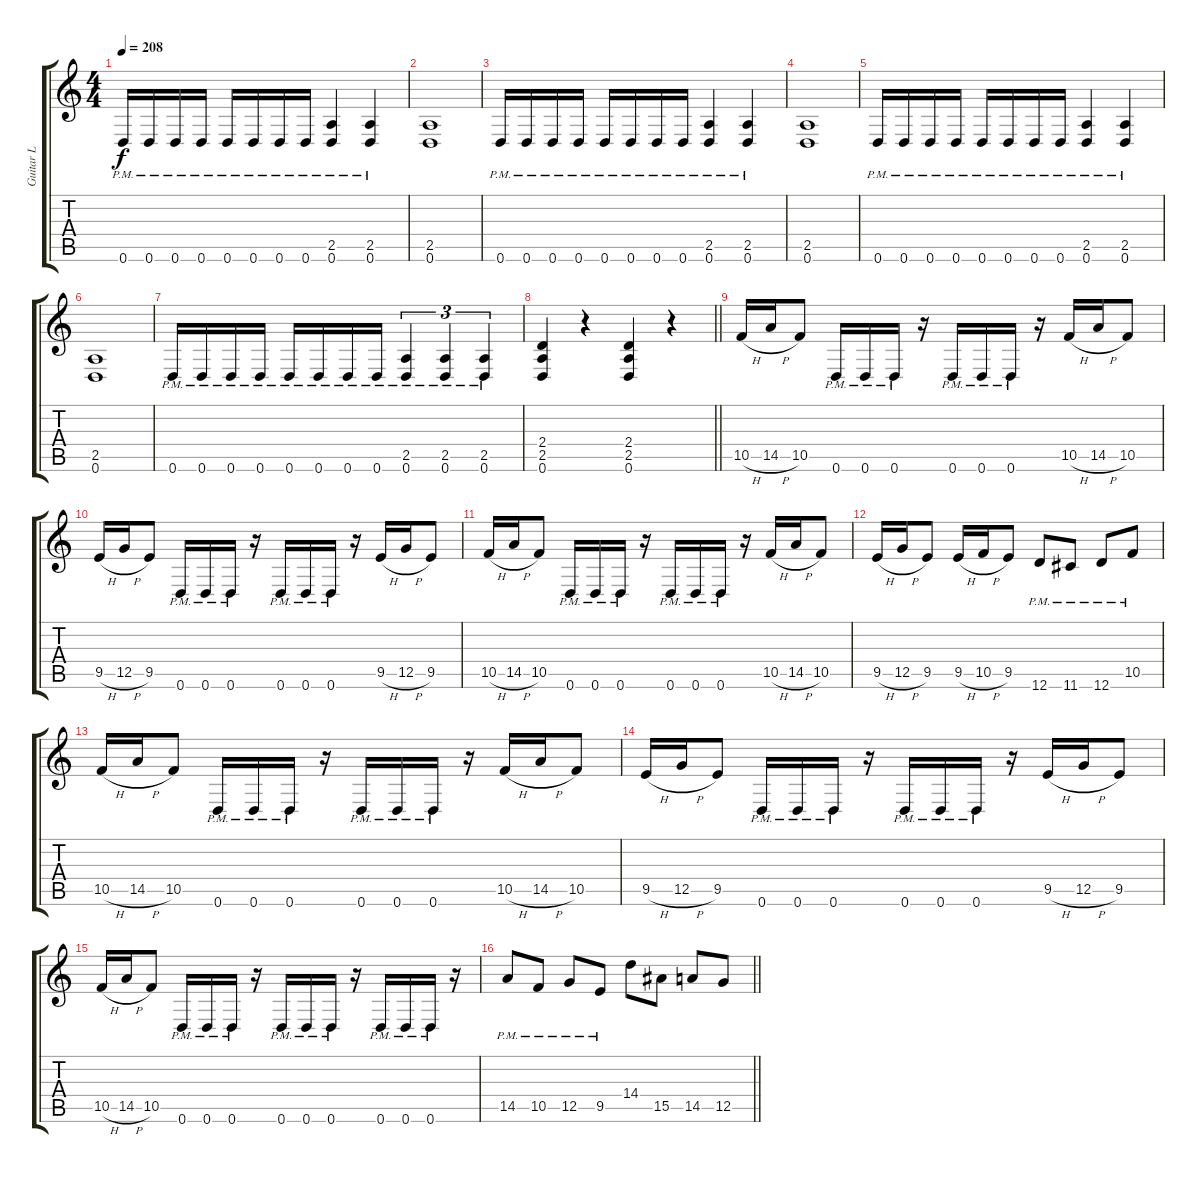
\track ("Guitar L" "Guitar L") {instrument overdrivenguitar}
\staff {score tabs}
\tuning (D4 A3 F3 C3 G2 D2) {hide}
\ts (4 4)
\tempo 208
\clef g2
\ks c
0.6{pm}.16{dy f} 0.6{pm}.16 0.6{pm}.16 0.6{pm}.16 0.6{pm}.16 0.6{pm}.16 0.6{pm}.16 0.6{pm}.16 (2.5{pm} 0.6{pm}).4 (2.5{pm} 0.6{pm}).4 |
(2.5 0.6).1 |
0.6{pm}.16 0.6{pm}.16 0.6{pm}.16 0.6{pm}.16 0.6{pm}.16 0.6{pm}.16 0.6{pm}.16 0.6{pm}.16 (2.5{pm} 0.6{pm}).4 (2.5{pm} 0.6{pm}).4 |
(2.5 0.6).1 |
0.6{pm}.16 0.6{pm}.16 0.6{pm}.16 0.6{pm}.16 0.6{pm}.16 0.6{pm}.16 0.6{pm}.16 0.6{pm}.16 (2.5{pm} 0.6{pm}).4 (2.5{pm} 0.6{pm}).4 |
(2.5 0.6).1 |
0.6{pm}.16 0.6{pm}.16 0.6{pm}.16 0.6{pm}.16 0.6{pm}.16 0.6{pm}.16 0.6{pm}.16 0.6{pm}.16 (2.5{pm} 0.6{pm}).4{tu (3 2)} (2.5{pm} 0.6{pm}).4{tu (3 2)} (2.5{pm} 0.6{pm}).4{tu (3 2)} |
\barLineRight lightlight
(2.4 2.5 0.6).4 r.4 (2.4 2.5 0.6).4 r.4 |
10.5{h}.16 14.5{h}.16 10.5.8 0.6{pm}.16 0.6{pm}.16 0.6{pm}.16 r.16 0.6{pm}.16 0.6{pm}.16 0.6{pm}.16 r.16 10.5{h}.16 14.5{h}.16 10.5.8 |
9.5{h}.16 12.5{h}.16 9.5.8 0.6{pm}.16 0.6{pm}.16 0.6{pm}.16 r.16 0.6{pm}.16 0.6{pm}.16 0.6{pm}.16 r.16 9.5{h}.16 12.5{h}.16 9.5.8 |
10.5{h}.16 14.5{h}.16 10.5.8 0.6{pm}.16 0.6{pm}.16 0.6{pm}.16 r.16 0.6{pm}.16 0.6{pm}.16 0.6{pm}.16 r.16 10.5{h}.16 14.5{h}.16 10.5.8 |
9.5{h}.16 12.5{h}.16 9.5.8 9.5{h}.16 10.5{h}.16 9.5.8 12.6{pm}.8 11.6{pm}.8 12.6{pm}.8 10.5{pm}.8 |
10.5{h}.16 14.5{h}.16 10.5.8 0.6{pm}.16 0.6{pm}.16 0.6{pm}.16 r.16 0.6{pm}.16 0.6{pm}.16 0.6{pm}.16 r.16 10.5{h}.16 14.5{h}.16 10.5.8 |
9.5{h}.16 12.5{h}.16 9.5.8 0.6{pm}.16 0.6{pm}.16 0.6{pm}.16 r.16 0.6{pm}.16 0.6{pm}.16 0.6{pm}.16 r.16 9.5{h}.16 12.5{h}.16 9.5.8 |
10.5{h}.16 14.5{h}.16 10.5.8 0.6{pm}.16 0.6{pm}.16 0.6{pm}.16 r.16 0.6{pm}.16 0.6{pm}.16 0.6{pm}.16 r.16 0.6{pm}.16 0.6{pm}.16 0.6{pm}.16 r.16 |
\barLineRight lightlight
14.5{pm}.8 10.5{pm}.8 12.5{pm}.8 9.5{pm}.8 14.4.8 15.5.8 14.5.8 12.5.8
